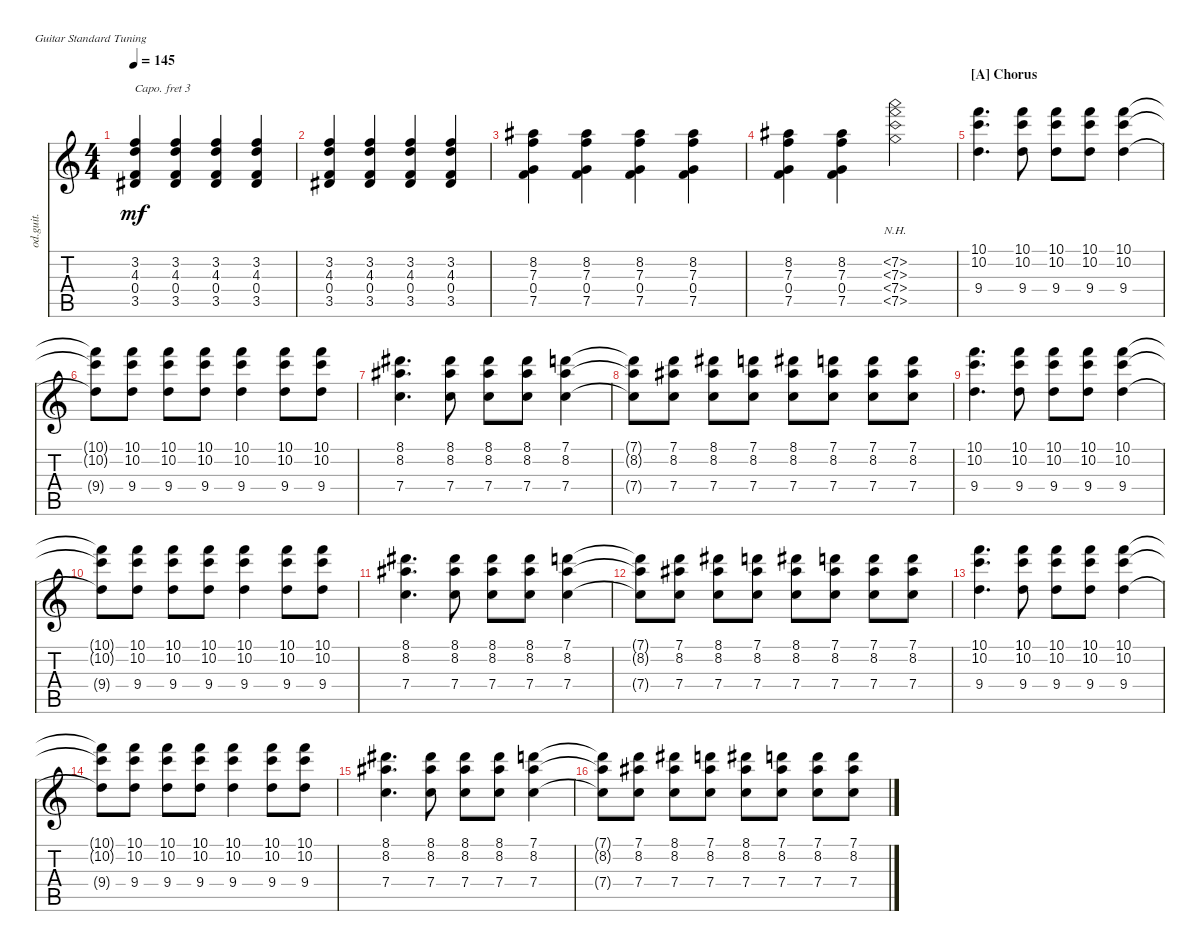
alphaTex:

\bracketExtendMode nobrackets
\track ("Backing Gt" "od.guit.") {instrument overdrivenguitar}
\staff {score tabs}
\capo 3
\tuning (E4 B3 G3 D3 A2 E2)
\ts (4 4)
\tempo 145
\clef g2
\ks aminor
(3.5{acc #} 0.4 4.3 3.2).4{dy mf beam Up} (3.5{acc #} 0.4 4.3 3.2).4{beam Up} (3.5{acc #} 0.4 4.3 3.2).4{beam Up} (3.5{acc #} 0.4 4.3 3.2).4{beam Up} |
(3.5{acc #} 0.4 4.3 3.2).4{beam Up} (3.5{acc #} 0.4 4.3 3.2).4{beam Up} (3.5{acc #} 0.4 4.3 3.2).4{beam Up} (3.5{acc #} 0.4 4.3 3.2).4{beam Up} |
(7.5 0.4 7.3 8.2{acc #}).4{beam Down} (7.5 0.4 7.3 8.2{acc #}).4{beam Down} (7.5 0.4 7.3 8.2{acc #}).4{beam Down} (7.5 0.4 7.3 8.2{acc #}).4{beam Down} |
(7.5 0.4 7.3 8.2{acc #}).4{beam Down} (7.5 0.4 7.3 8.2{acc #}).4{beam Down} (7.5{nh} 7.4{nh} 7.3{nh} 7.2{nh}).2{beam Down} |
\section ("A" "Chorus")
(9.4 10.2 10.1).4{d beam Down} (9.4 10.2 10.1).8{beam Down} (9.4 10.2 10.1).8{beam Down} (9.4 10.2 10.1).8{beam Down} (9.4 10.2 10.1).4{beam Down} |
(10.1{t} 10.2{t} 9.4{t}).8{beam Down} (9.4 10.2 10.1).8{beam Down} (9.4 10.2 10.1).8{beam Down} (9.4 10.2 10.1).8{beam Down} (9.4 10.2 10.1).4{beam Down} (9.4 10.2 10.1).8{beam Down} (9.4 10.2 10.1).8{beam Down} |
(7.4 8.2{acc #} 8.1{acc #}).4{d beam Down} (7.4 8.2{acc #} 8.1{acc #}).8{beam Down} (7.4 8.2{acc #} 8.1{acc #}).8{beam Down} (7.4 8.2{acc #} 8.1{acc #}).8{beam Down} (7.4 8.2{acc #} 7.1).4{beam Down} |
(7.1{t} 8.2{t acc #} 7.4{t}).8{beam Down} (7.4 8.2{acc #} 7.1).8{beam Down} (8.1{acc #} 8.2{acc #} 7.4).8{beam Down} (7.1 8.2{acc #} 7.4).8{beam Down} (8.1{acc #} 8.2{acc #} 7.4).8{beam Down} (7.1 8.2{acc #} 7.4).8{beam Down} (7.1 8.2{acc #} 7.4).8{beam Down} (7.1 8.2{acc #} 7.4).8{beam Down} |
(9.4 10.2 10.1).4{d beam Down} (9.4 10.2 10.1).8{beam Down} (9.4 10.2 10.1).8{beam Down} (9.4 10.2 10.1).8{beam Down} (9.4 10.2 10.1).4{beam Down} |
(10.1{t} 10.2{t} 9.4{t}).8{beam Down} (9.4 10.2 10.1).8{beam Down} (9.4 10.2 10.1).8{beam Down} (9.4 10.2 10.1).8{beam Down} (9.4 10.2 10.1).4{beam Down} (9.4 10.2 10.1).8{beam Down} (9.4 10.2 10.1).8{beam Down} |
(7.4 8.2{acc #} 8.1{acc #}).4{d beam Down} (7.4 8.2{acc #} 8.1{acc #}).8{beam Down} (7.4 8.2{acc #} 8.1{acc #}).8{beam Down} (7.4 8.2{acc #} 8.1{acc #}).8{beam Down} (7.4 8.2{acc #} 7.1).4{beam Down} |
(7.1{t} 8.2{t acc #} 7.4{t}).8{beam Down} (7.4 8.2{acc #} 7.1).8{beam Down} (8.1{acc #} 8.2{acc #} 7.4).8{beam Down} (7.1 8.2{acc #} 7.4).8{beam Down} (8.1{acc #} 8.2{acc #} 7.4).8{beam Down} (7.1 8.2{acc #} 7.4).8{beam Down} (7.1 8.2{acc #} 7.4).8{beam Down} (7.1 8.2{acc #} 7.4).8{beam Down} |
(9.4 10.2 10.1).4{d beam Down} (9.4 10.2 10.1).8{beam Down} (9.4 10.2 10.1).8{beam Down} (9.4 10.2 10.1).8{beam Down} (9.4 10.2 10.1).4{beam Down} |
(10.1{t} 10.2{t} 9.4{t}).8{beam Down} (9.4 10.2 10.1).8{beam Down} (9.4 10.2 10.1).8{beam Down} (9.4 10.2 10.1).8{beam Down} (9.4 10.2 10.1).4{beam Down} (9.4 10.2 10.1).8{beam Down} (9.4 10.2 10.1).8{beam Down} |
(7.4 8.2{acc #} 8.1{acc #}).4{d beam Down} (7.4 8.2{acc #} 8.1{acc #}).8{beam Down} (7.4 8.2{acc #} 8.1{acc #}).8{beam Down} (7.4 8.2{acc #} 8.1{acc #}).8{beam Down} (7.4 8.2{acc #} 7.1).4{beam Down} |
(7.1{t} 8.2{t acc #} 7.4{t}).8{beam Down} (7.4 8.2{acc #} 7.1).8{beam Down} (8.1{acc #} 8.2{acc #} 7.4).8{beam Down} (7.1 8.2{acc #} 7.4).8{beam Down} (8.1{acc #} 8.2{acc #} 7.4).8{beam Down} (7.1 8.2{acc #} 7.4).8{beam Down} (7.1 8.2{acc #} 7.4).8{beam Down} (7.1 8.2{acc #} 7.4).8{beam Down}
